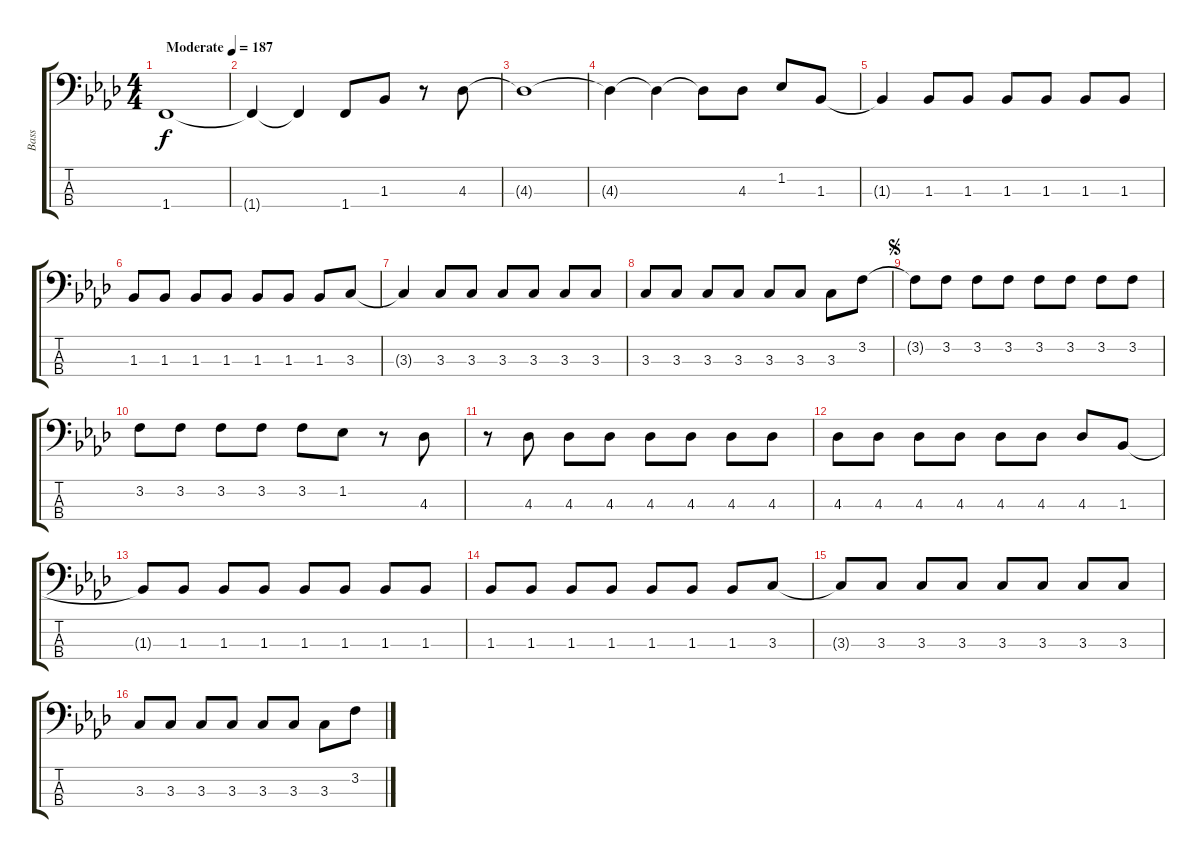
\track ("Bass" "Bass") {instrument electricbassfinger}
\staff {score tabs}
\tuning (G2 D2 A1 E1) {hide}
\ts (4 4)
\tempo (187 "Moderate")
\clef f4
\ks ab
1.4.1{dy f instrument electricbassfinger} |
1.4{t}.4 1.4{t}.4 1.4.8 1.3.8 r.8 4.3.8 |
4.3{t}.1 |
4.3{t}.4 4.3{t}.4 4.3{t}.8 4.3.8 1.2.8 1.3.8 |
1.3{t}.4 1.3.8 1.3.8 1.3.8 1.3.8 1.3.8 1.3.8 |
1.3.8 1.3.8 1.3.8 1.3.8 1.3.8 1.3.8 1.3.8 3.3.8 |
3.3{t}.4 3.3.8 3.3.8 3.3.8 3.3.8 3.3.8 3.3.8 |
3.3.8 3.3.8 3.3.8 3.3.8 3.3.8 3.3.8 3.3.8 3.2.8 |
\jump segno
3.2{t}.8 3.2.8 3.2.8 3.2.8 3.2.8 3.2.8 3.2.8 3.2.8 |
3.2.8 3.2.8 3.2.8 3.2.8 3.2.8 1.2.8 r.8 4.3.8 |
r.8 4.3.8 4.3.8 4.3.8 4.3.8 4.3.8 4.3.8 4.3.8 |
4.3.8 4.3.8 4.3.8 4.3.8 4.3.8 4.3.8 4.3.8 1.3.8 |
1.3{t}.8 1.3.8 1.3.8 1.3.8 1.3.8 1.3.8 1.3.8 1.3.8 |
1.3.8 1.3.8 1.3.8 1.3.8 1.3.8 1.3.8 1.3.8 3.3.8 |
3.3{t}.8 3.3.8 3.3.8 3.3.8 3.3.8 3.3.8 3.3.8 3.3.8 |
3.3.8 3.3.8 3.3.8 3.3.8 3.3.8 3.3.8 3.3.8 3.2.8
